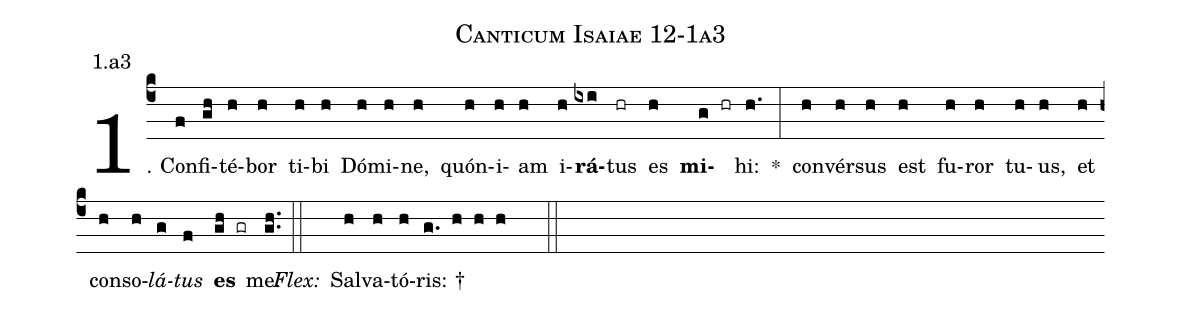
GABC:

name: Canticum Isaiae 12-1a3;
annotation: 1.a3;
%%
(c4)1. Con(f)fi(gh)té(h)bor(h) ti(h)bi(h) Dó(h)mi(h)ne,(h) quón(h)i(h)am(h) i(h)<b>rá</b>(ixi)tus(hr) es(h) <b>mi</b>(g hr)hi:(h.) *(:) con(h)vér(h)sus(h) est(h) fu(h)ror(h) tu(h)us,(h) et(h) con(h)so(h)<i>lá</i>(g)<i>tus</i>(f) <b>es</b>(gh gr) me.(gh..) (::)
<i>Flex:</i>()  Sal(h)va(h)tó(h)ris: †(g. h h h  ::)
